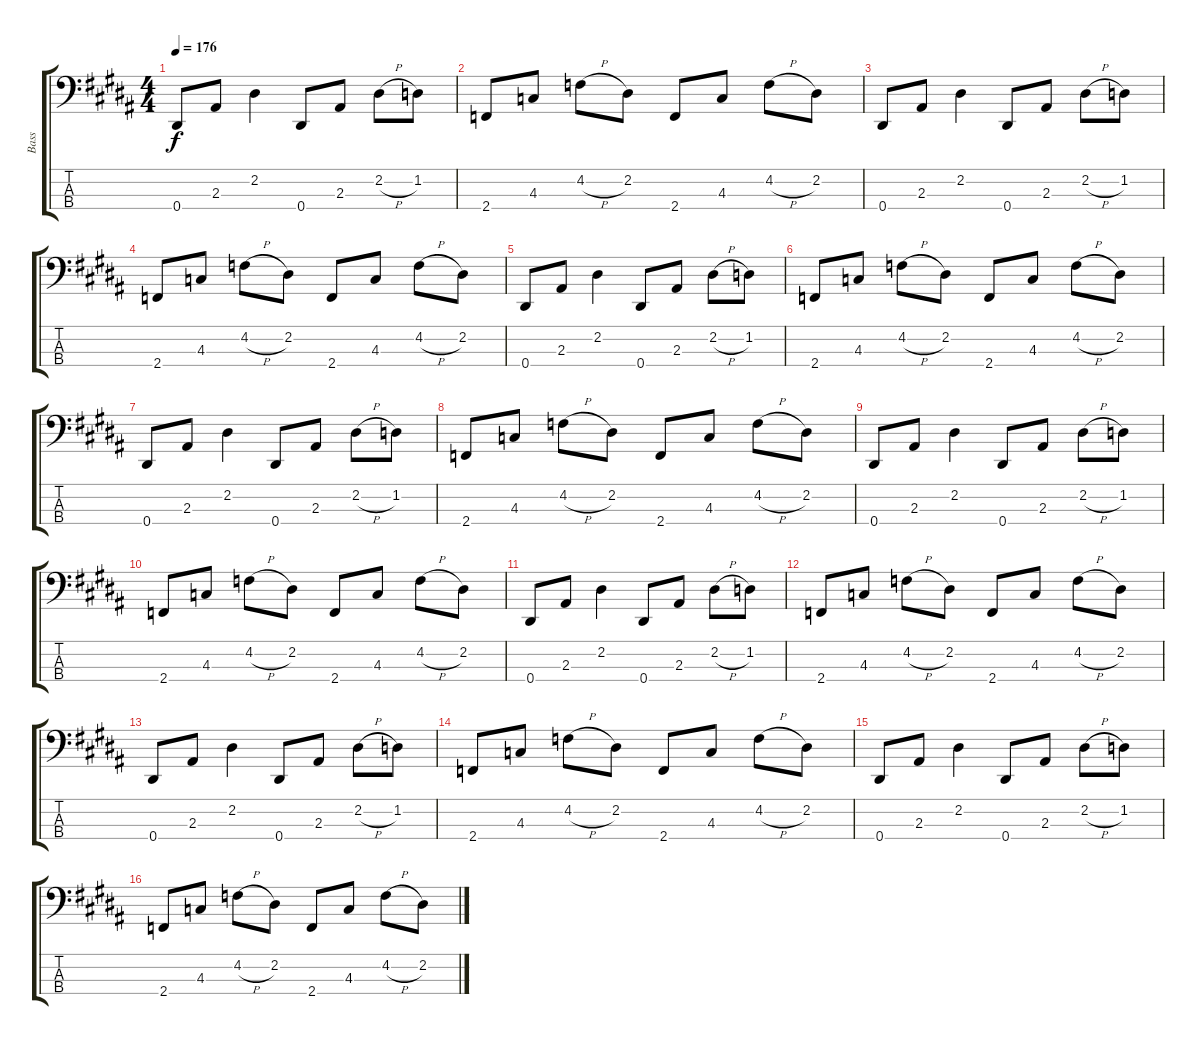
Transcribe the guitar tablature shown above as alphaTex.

\track ("Bass" "Bass") {instrument electricbassfinger}
\staff {score tabs}
\tuning (Gb2 Db2 Ab1 Eb1) {hide}
\ts (4 4)
\tempo 176
\clef f4
\ks b
0.4.8{dy f} 2.3.8 2.2.4 0.4.8 2.3.8 2.2{h}.8 1.2.8 |
2.4.8 4.3.8 4.2{h}.8 2.2.8 2.4.8 4.3.8 4.2{h}.8 2.2.8 |
0.4.8 2.3.8 2.2.4 0.4.8 2.3.8 2.2{h}.8 1.2.8 |
2.4.8 4.3.8 4.2{h}.8 2.2.8 2.4.8 4.3.8 4.2{h}.8 2.2.8 |
0.4.8 2.3.8 2.2.4 0.4.8 2.3.8 2.2{h}.8 1.2.8 |
2.4.8 4.3.8 4.2{h}.8 2.2.8 2.4.8 4.3.8 4.2{h}.8 2.2.8 |
0.4.8 2.3.8 2.2.4 0.4.8 2.3.8 2.2{h}.8 1.2.8 |
2.4.8 4.3.8 4.2{h}.8 2.2.8 2.4.8 4.3.8 4.2{h}.8 2.2.8 |
0.4.8 2.3.8 2.2.4 0.4.8 2.3.8 2.2{h}.8 1.2.8 |
2.4.8 4.3.8 4.2{h}.8 2.2.8 2.4.8 4.3.8 4.2{h}.8 2.2.8 |
0.4.8 2.3.8 2.2.4 0.4.8 2.3.8 2.2{h}.8 1.2.8 |
2.4.8 4.3.8 4.2{h}.8 2.2.8 2.4.8 4.3.8 4.2{h}.8 2.2.8 |
0.4.8 2.3.8 2.2.4 0.4.8 2.3.8 2.2{h}.8 1.2.8 |
2.4.8 4.3.8 4.2{h}.8 2.2.8 2.4.8 4.3.8 4.2{h}.8 2.2.8 |
0.4.8 2.3.8 2.2.4 0.4.8 2.3.8 2.2{h}.8 1.2.8 |
2.4.8 4.3.8 4.2{h}.8 2.2.8 2.4.8 4.3.8 4.2{h}.8 2.2.8
